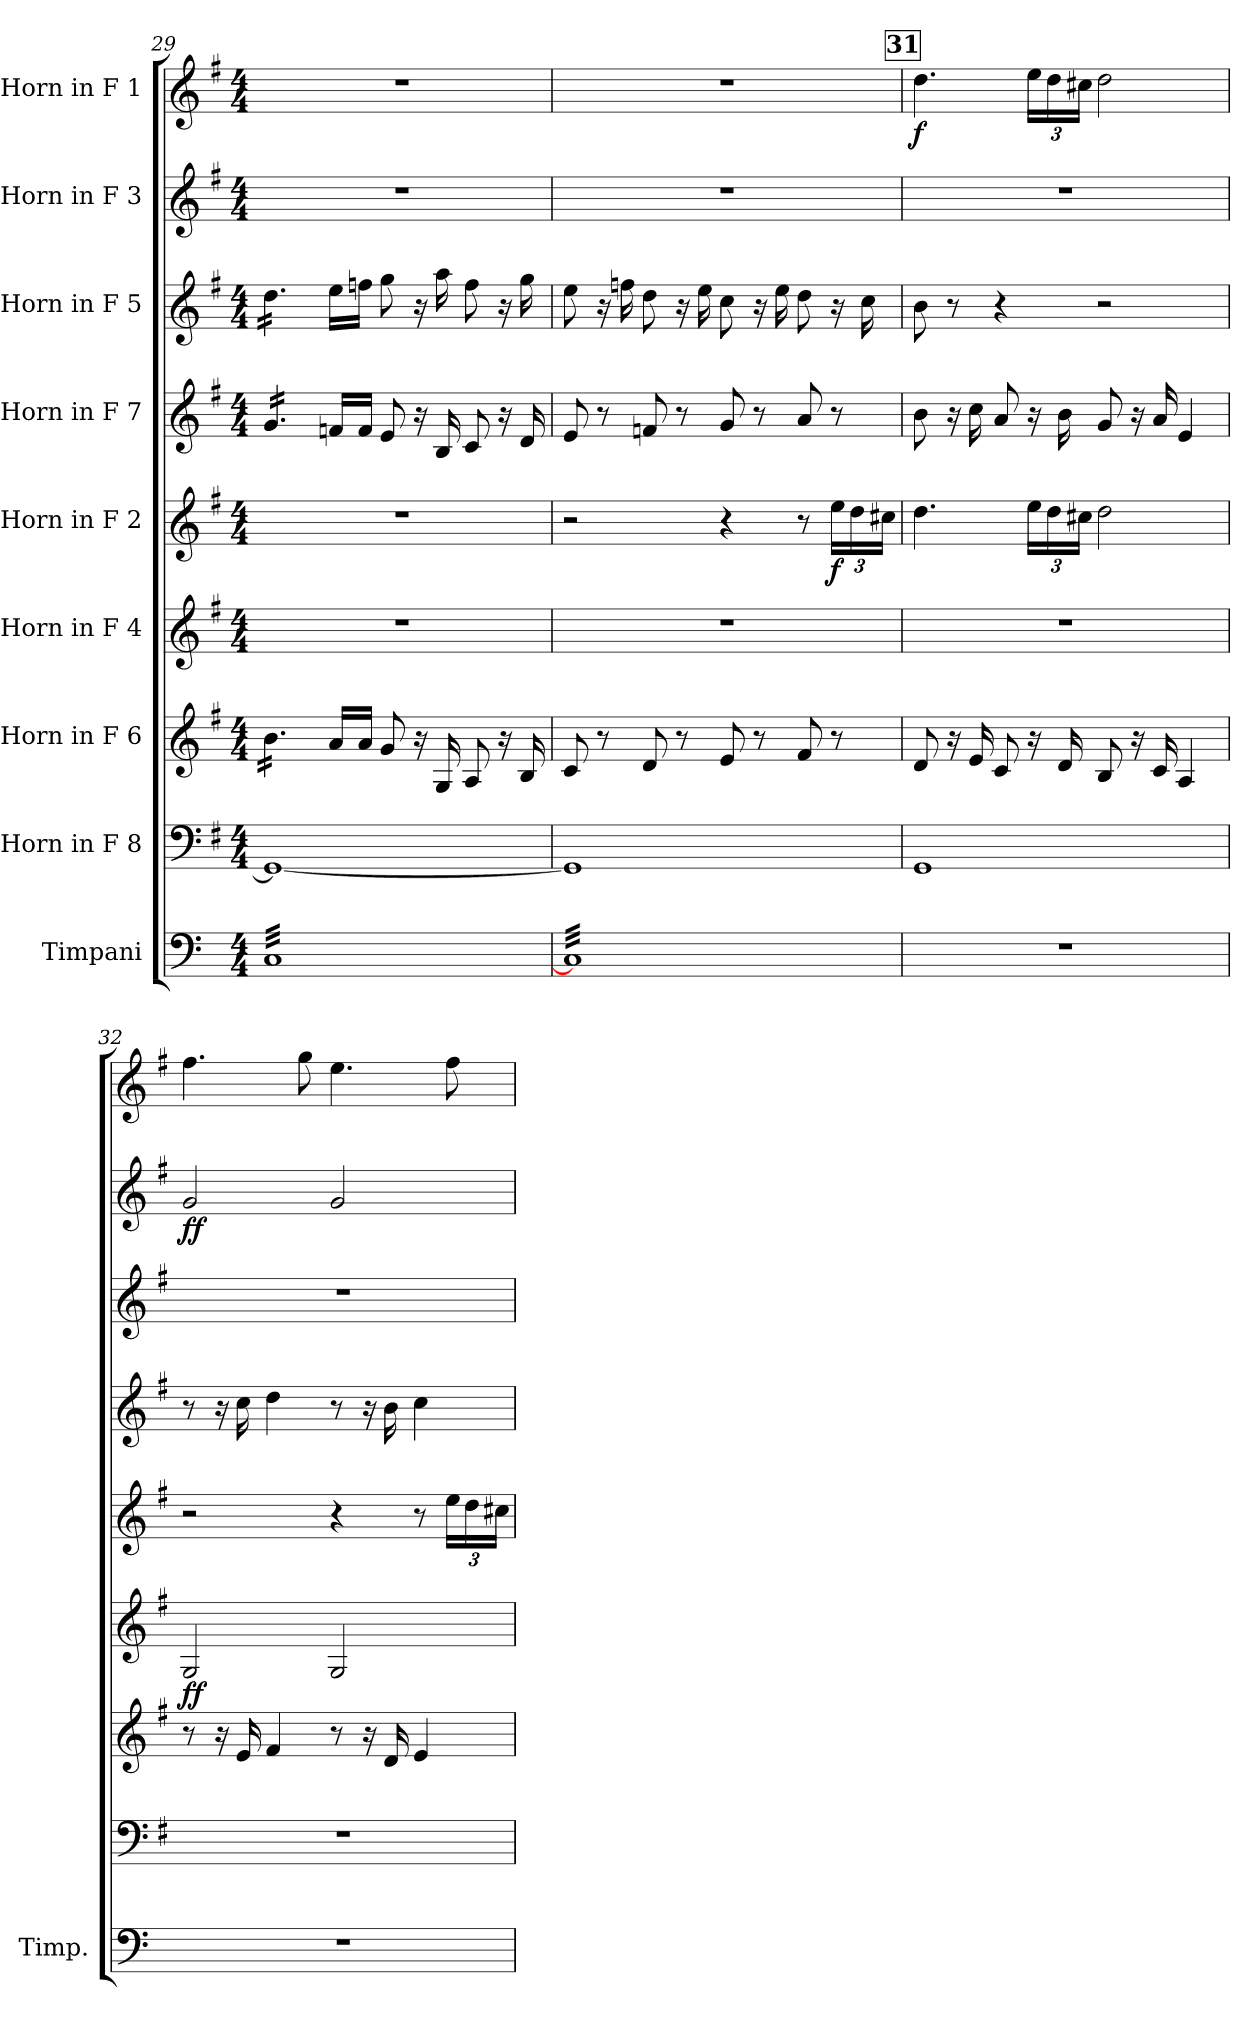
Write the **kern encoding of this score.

**kern	**kern	**kern	**kern	**dynam	**kern	**dynam	**kern	**kern	**kern	**dynam	**kern	**dynam
*part9	*part8	*part7	*part6	*part6	*part5	*part5	*part4	*part3	*part2	*part2	*part1	*part1
*staff9	*staff8	*staff7	*staff6	*staff6	*staff5	*staff5	*staff4	*staff3	*staff2	*staff2	*staff1	*staff1
*I"Timpani	*I"Horn in F 8	*I"Horn in F 6	*I"Horn in F 4	*	*I"Horn in F 2	*	*I"Horn in F 7	*I"Horn in F 5	*I"Horn in F 3	*	*I"Horn in F 1	*
*I'Timp.	*	*	*	*	*	*	*	*	*	*	*	*
!!LO:PB:g=z
*clefF4	*clefF4	*clefG2	*clefG2	*	*clefG2	*	*clefG2	*clefG2	*clefG2	*	*clefG2	*
*	*ITrd4c7	*ITrd4c7	*ITrd4c7	*	*ITrd4c7	*	*ITrd4c7	*ITrd4c7	*ITrd4c7	*	*ITrd4c7	*
*k[]	*k[]	*k[]	*k[]	*	*k[]	*	*k[]	*k[]	*k[]	*	*k[]	*
*M4/4	*M4/4	*M4/4	*M4/4	*	*M4/4	*	*M4/4	*M4/4	*M4/4	*	*M4/4	*
=29	=29	=29	=29	=29	=29	=29	=29	=29	=29	=29	=29	=29
*tremolo	*	*	*	*	*	*	*	*	*	*	*	*
*	*	*tremolo	*	*	*	*	*	*	*	*	*	*
*	*	*	*	*	*	*	*tremolo	*	*	*	*	*
*	*	*	*	*	*	*	*	*tremolo	*	*	*	*
32CLLL	1CC_	16e\LL	1r	.	1r	.	16c/LL	16g\LL	1r	.	1r	.
32C	.	.	.	.	.	.	.	.	.	.	.	.
32C	.	16e\	.	.	.	.	16c/	16g\	.	.	.	.
32C	.	.	.	.	.	.	.	.	.	.	.	.
32C	.	16e\	.	.	.	.	16c/	16g\	.	.	.	.
32C	.	.	.	.	.	.	.	.	.	.	.	.
32C	.	16e\	.	.	.	.	16c/	16g\	.	.	.	.
32C	.	.	.	.	.	.	.	.	.	.	.	.
32C	.	16e\	.	.	.	.	16c/	16g\	.	.	.	.
32C	.	.	.	.	.	.	.	.	.	.	.	.
32C	.	16e\JJ	.	.	.	.	16c/JJ	16g\JJ	.	.	.	.
*	*	*	*	*	*	*	*	*Xtremolo	*	*	*	*
*	*	*	*	*	*	*	*Xtremolo	*	*	*	*	*
*	*	*Xtremolo	*	*	*	*	*	*	*	*	*	*
32C	.	.	.	.	.	.	.	.	.	.	.	.
32C	.	16d/LL	.	.	.	.	16B-X/LL	16a\LL	.	.	.	.
32C	.	.	.	.	.	.	.	.	.	.	.	.
32C	.	16d/JJ	.	.	.	.	16B-/JJ	16b-X\JJ	.	.	.	.
32C	.	.	.	.	.	.	.	.	.	.	.	.
32C	.	8c/	.	.	.	.	8A/	8cc\	.	.	.	.
32C	.	.	.	.	.	.	.	.	.	.	.	.
32C	.	.	.	.	.	.	.	.	.	.	.	.
32C	.	.	.	.	.	.	.	.	.	.	.	.
32C	.	16r	.	.	.	.	16r	16r	.	.	.	.
32C	.	.	.	.	.	.	.	.	.	.	.	.
32C	.	16C/	.	.	.	.	16E/	16dd\	.	.	.	.
32C	.	.	.	.	.	.	.	.	.	.	.	.
32C	.	8D/	.	.	.	.	8F/	8b-\	.	.	.	.
32C	.	.	.	.	.	.	.	.	.	.	.	.
32C	.	.	.	.	.	.	.	.	.	.	.	.
32C	.	.	.	.	.	.	.	.	.	.	.	.
32C	.	16r	.	.	.	.	16r	16r	.	.	.	.
32C	.	.	.	.	.	.	.	.	.	.	.	.
32C	.	16E/	.	.	.	.	16G/	16cc\	.	.	.	.
32CJJJ	.	.	.	.	.	.	.	.	.	.	.	.
=30	=30	=30	=30	=30	=30	=30	=30	=30	=30	=30	=30	=30
32C]LLL	1CC]	8F/	1r	.	2r	.	8A/	8a\	1r	.	1r	.
32C	.	.	.	.	.	.	.	.	.	.	.	.
32C	.	.	.	.	.	.	.	.	.	.	.	.
32C	.	.	.	.	.	.	.	.	.	.	.	.
32C	.	8r	.	.	.	.	8r	16r	.	.	.	.
32C	.	.	.	.	.	.	.	.	.	.	.	.
32C	.	.	.	.	.	.	.	16b-X\	.	.	.	.
32C	.	.	.	.	.	.	.	.	.	.	.	.
32C	.	8G/	.	.	.	.	8B-X/	8g\	.	.	.	.
32C	.	.	.	.	.	.	.	.	.	.	.	.
32C	.	.	.	.	.	.	.	.	.	.	.	.
32C	.	.	.	.	.	.	.	.	.	.	.	.
32C	.	8r	.	.	.	.	8r	16r	.	.	.	.
32C	.	.	.	.	.	.	.	.	.	.	.	.
32C	.	.	.	.	.	.	.	16a\	.	.	.	.
32C	.	.	.	.	.	.	.	.	.	.	.	.
32C	.	8A/	.	.	4r	.	8c/	8f\	.	.	.	.
32C	.	.	.	.	.	.	.	.	.	.	.	.
32C	.	.	.	.	.	.	.	.	.	.	.	.
32C	.	.	.	.	.	.	.	.	.	.	.	.
32C	.	8r	.	.	.	.	8r	16r	.	.	.	.
32C	.	.	.	.	.	.	.	.	.	.	.	.
32C	.	.	.	.	.	.	.	16a\	.	.	.	.
32C	.	.	.	.	.	.	.	.	.	.	.	.
32C	.	8B/	.	.	8r	.	8d/	8g\	.	.	.	.
32C	.	.	.	.	.	.	.	.	.	.	.	.
32C	.	.	.	.	.	.	.	.	.	.	.	.
32C	.	.	.	.	.	.	.	.	.	.	.	.
*	*	*	*	*	*Xbrackettup	*	*	*	*	*	*	*
!	!	!	!	!	!	!LO:DY:b	!	!	!	!	!	!
32C	.	8r	.	.	24a\LL	f	8r	16r	.	.	.	.
32C	.	.	.	.	.	.	.	.	.	.	.	.
.	.	.	.	.	24g\	.	.	.	.	.	.	.
32C	.	.	.	.	.	.	.	16f\	.	.	.	.
.	.	.	.	.	24f#X\JJ	.	.	.	.	.	.	.
32CJJJ	.	.	.	.	.	.	.	.	.	.	.	.
*Xtremolo	*	*	*	*	*	*	*	*	*	*	*	*
!!LO:PB:g=z
!!LO:REH:place=s1:a:B:fs=14:t=31
=31	=31	=31	=31	=31	=31	=31	=31	=31	=31	=31	=31	=31
!	!	!	!	!	!	!	!	!	!	!	!	!LO:DY:b
1r	1CC	8G/	1r	.	4.g\	.	8e\	8e\	1r	.	4.g\	f
.	.	16r	.	.	.	.	16r	8r	.	.	.	.
.	.	16A/	.	.	.	.	16f\	.	.	.	.	.
.	.	8F/	.	.	.	.	8d/	4r	.	.	.	.
*	*	*	*	*	*	*	*	*	*	*	*Xbrackettup	*
.	.	16r	.	.	24a\LL	.	16r	.	.	.	24a\LL	.
.	.	.	.	.	24g\	.	.	.	.	.	24g\	.
.	.	16G/	.	.	.	.	16e\	.	.	.	.	.
.	.	.	.	.	24f#X\JJ	.	.	.	.	.	24f#X\JJ	.
.	.	8E/	.	.	2g\	.	8c/	2r	.	.	2g\	.
.	.	16r	.	.	.	.	16r	.	.	.	.	.
.	.	16F/	.	.	.	.	16d/	.	.	.	.	.
.	.	4D/	.	.	.	.	4A/	.	.	.	.	.
=32	=32	=32	=32	=32	=32	=32	=32	=32	=32	=32	=32	=32
!	!	!	!	!LO:DY:b	!	!	!	!	!	!LO:DY:b	!	!
1r	1r	8r	2C/	ff	2r	.	8r	1r	2c/	ff	4.b\	.
.	.	16r	.	.	.	.	16r	.	.	.	.	.
.	.	16A/	.	.	.	.	16f\	.	.	.	.	.
.	.	4B/	.	.	.	.	4g\	.	.	.	.	.
.	.	.	.	.	.	.	.	.	.	.	8cc\	.
.	.	8r	2C/	.	4r	.	8r	.	2c/	.	4.a\	.
.	.	16r	.	.	.	.	16r	.	.	.	.	.
.	.	16G/	.	.	.	.	16e\	.	.	.	.	.
.	.	4A/	.	.	8r	.	4f\	.	.	.	.	.
.	.	.	.	.	24a\LL	.	.	.	.	.	8b\	.
.	.	.	.	.	24g\	.	.	.	.	.	.	.
.	.	.	.	.	24f#X\JJ	.	.	.	.	.	.	.
=	=	=	=	=	=	=	=	=	=	=	=	=
*-	*-	*-	*-	*-	*-	*-	*-	*-	*-	*-	*-	*-
